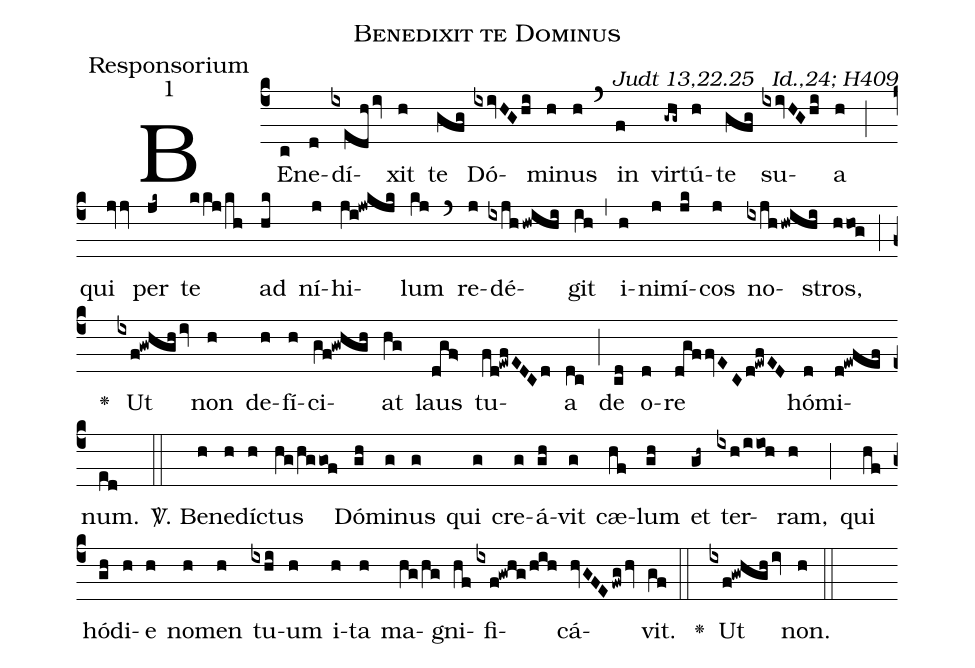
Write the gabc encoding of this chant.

name:Benedixit te Dominus;
office-part:Responsorium;
mode:1;
commentary:Judt 13,22.25 ꝟ Id.,24; H409;
%%
(c4)BE(c)ne(d)dí(ixedh/iv)xit(h) te(gfg) Dó(ixivHGhi)mi(h)nus(h) (`) in(f) vir(-ghg~)tú(h)te(gfg) su(ixivHGhi)a(h) (;) qui(jvv) per(jk~) te(kkj/kh) ad(hk) ní(j)hi(ji!jwkjk)lum(kj) (`) re(j)dé(ixjhhwihi)git(ih) (,) i(h)ni(j)mí(jk)cos(j) no(ixjhhwihi)stros,(hhog) (;)
<v>\greheightstar</v>()
Ut(ixf!gwhgh/iv) non(h) de(h)fí(h)ci(gf!gwhgh)at(hg) laus(dgf>) tu(fd!ewfEDCd)a(dc) (;) de(cd) o(d)re(dgffvECd!ewfED) hó(d)mi(d!ewfef)num.(ed) (::)

<sp>V/</sp>.
Be(h)ne(h)dí(h)ctus(hg/hg/gof) Dó(gh)mi(g)nus(g) qui(g) cre(g)á(gh)vit(g) cæ(hf)lum(gh) et(gh~) ter(ixh/iioh)ram,(h) (;) qui(hf) hó(gh)di(h)e(h) no(h)men(h) tu(ixhi)um(h) i(h)ta(h) ma(hg/hg)gni(hf)fi(ixf!gwhg/hih)cá(hvGFEfwghv)vit.(gf) (::)

<v>\greheightstar</v>() Ut(ixf!gwhgh/iv) non.(h) (::)
